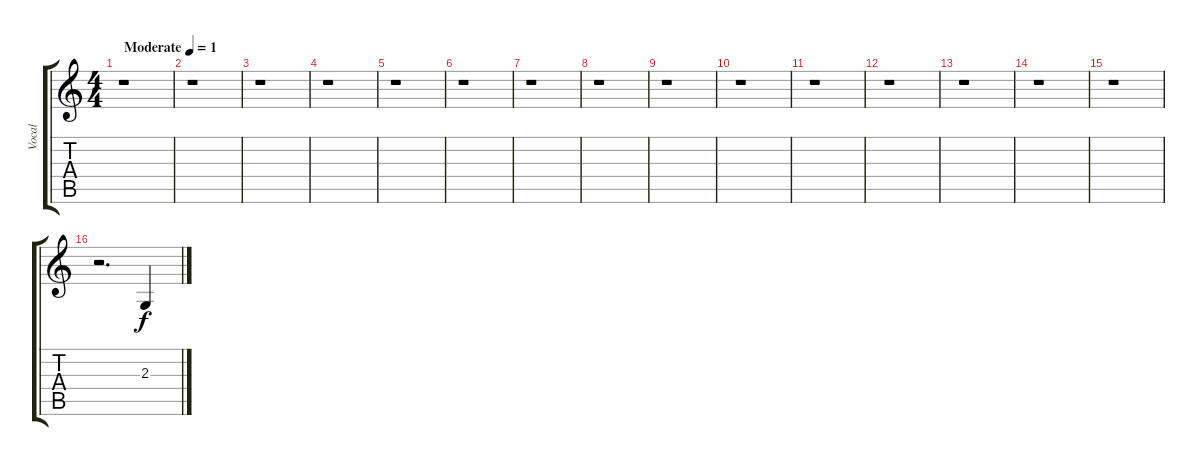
\track ("Vocal" "Vocal") {instrument lead6voice}
\staff {score tabs}
\tuning (D4 A3 F3 C3 G2 C2) {hide}
\ts (4 4)
\tempo (1 "Moderate")
\clef g2
\ks c
r.1{dy f instrument lead6voice} |
r.1 |
r.1 |
r.1 |
r.1 |
r.1 |
r.1 |
r.1 |
r.1 |
r.1 |
r.1 |
r.1 |
r.1 |
r.1 |
r.1 |
r.2{d} 2.3.4
